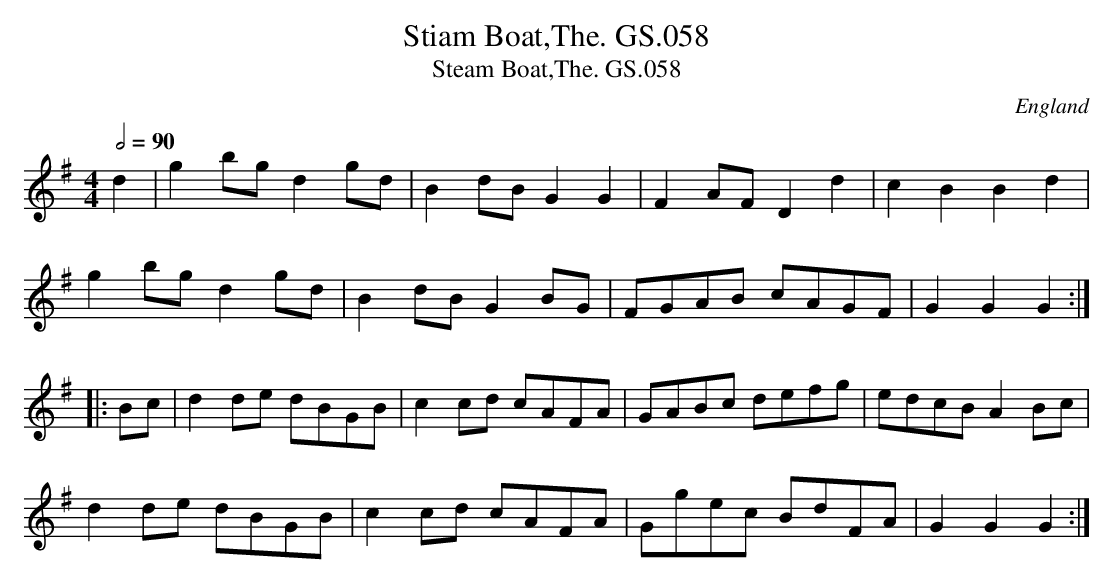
X:1
T:Stiam Boat,The. GS.058
T:Steam Boat,The. GS.058
L:1/8
M:4/4
O:England
Q:1/2=90
K:G major
d2 | g2 bg d2 gd | B2 dB G2G2 | F2 AF D2 d2 | c2 B2 B2 d2 |!
g2 bg d2 gd| B2 dB G2 BG | FGAB cAGF | G2G2G2 :|!
|: Bc | d2 de dBGB | c2 cd cAFA | GABc defg | edcB A2 Bc |!
d2 de dBGB | c2 cd cAFA | Ggec BdFA | G2G2G2 :|
